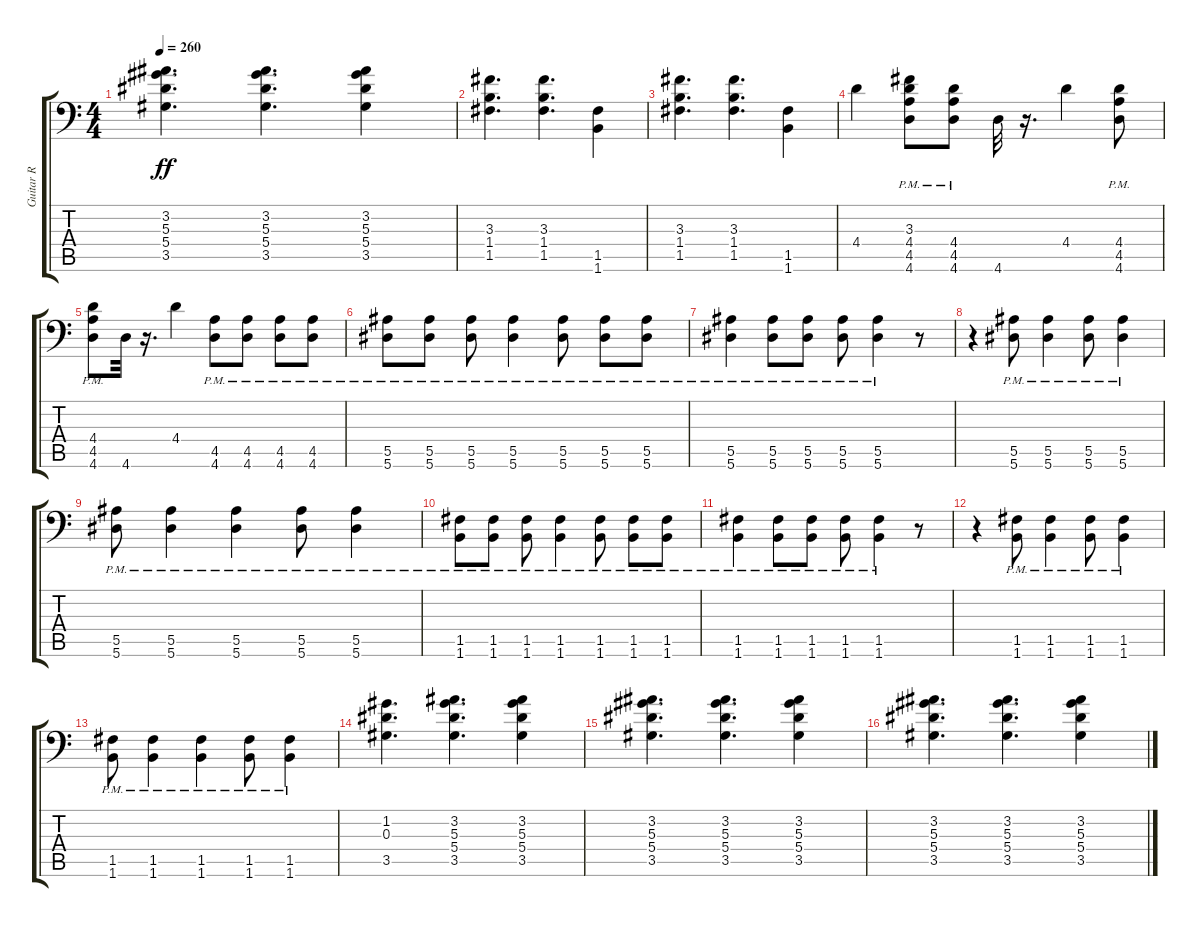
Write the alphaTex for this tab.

\track ("Guitar R" "Guitar R") {instrument distortionguitar}
\staff {score tabs}
\tuning (C4 G3 Eb3 Bb2 F2 Bb1) {hide}
\ts (4 4)
\tempo 260
\clef f4
\ks c
(3.2 5.3 5.4 3.5).4{d dy ff} (3.2 5.3 5.4 3.5).4{d} (3.2 5.3 5.4 3.5).4 |
(3.3 1.4 1.5).4{d} (3.3 1.4 1.5).4{d} (1.5 1.6).4 |
(3.3 1.4 1.5).4{d} (3.3 1.4 1.5).4{d} (1.5 1.6).4 |
4.4.4 (3.3{pm} 4.4{pm} 4.5{pm} 4.6{pm}).8 (4.4{pm} 4.5{pm} 4.6{pm}).8 4.6.32 r.16{d} 4.4.4 (4.4{pm} 4.5{pm} 4.6{pm}).8 |
(4.4{pm} 4.5{pm} 4.6{pm}).8 4.6.32 r.16{d} 4.4.4 (4.5{pm} 4.6{pm}).8 (4.5{pm} 4.6{pm}).8 (4.5{pm} 4.6{pm}).8 (4.5{pm} 4.6{pm}).8 |
(5.5{pm} 5.6{pm}).8 (5.5{pm} 5.6{pm}).8 (5.5{pm} 5.6{pm}).8 (5.5{pm} 5.6{pm}).4 (5.5{pm} 5.6{pm}).8 (5.5{pm} 5.6{pm}).8 (5.5{pm} 5.6{pm}).8 |
(5.5{pm} 5.6{pm}).4 (5.5{pm} 5.6{pm}).8 (5.5{pm} 5.6{pm}).8 (5.5{pm} 5.6{pm}).8 (5.5{pm} 5.6{pm}).4 r.8 |
r.4 (5.5{pm} 5.6{pm}).8 (5.5{pm} 5.6{pm}).4 (5.5{pm} 5.6{pm}).8 (5.5{pm} 5.6{pm}).4 |
(5.5{pm} 5.6{pm}).8 (5.5{pm} 5.6{pm}).4 (5.5{pm} 5.6{pm}).4 (5.5{pm} 5.6{pm}).8 (5.5{pm} 5.6{pm}).4 |
(1.5{pm} 1.6{pm}).8 (1.5{pm} 1.6{pm}).8 (1.5{pm} 1.6{pm}).8 (1.5{pm} 1.6{pm}).4 (1.5{pm} 1.6{pm}).8 (1.5{pm} 1.6{pm}).8 (1.5{pm} 1.6{pm}).8 |
(1.5{pm} 1.6{pm}).4 (1.5{pm} 1.6{pm}).8 (1.5{pm} 1.6{pm}).8 (1.5{pm} 1.6{pm}).8 (1.5{pm} 1.6{pm}).4 r.8 |
r.4 (1.5{pm} 1.6{pm}).8 (1.5{pm} 1.6{pm}).4 (1.5{pm} 1.6{pm}).8 (1.5{pm} 1.6{pm}).4 |
(1.5{pm} 1.6{pm}).8 (1.5{pm} 1.6{pm}).4 (1.5{pm} 1.6{pm}).4 (1.5{pm} 1.6{pm}).8 (1.5{pm} 1.6{pm}).4 |
(1.2 0.3 3.5).4{d} (3.2 5.3 5.4 3.5).4{d} (3.2 5.3 5.4 3.5).4 |
(3.2 5.3 5.4 3.5).4{d} (3.2 5.3 5.4 3.5).4{d} (3.2 5.3 5.4 3.5).4 |
(3.2 5.3 5.4 3.5).4{d} (3.2 5.3 5.4 3.5).4{d} (3.2 5.3 5.4 3.5).4
